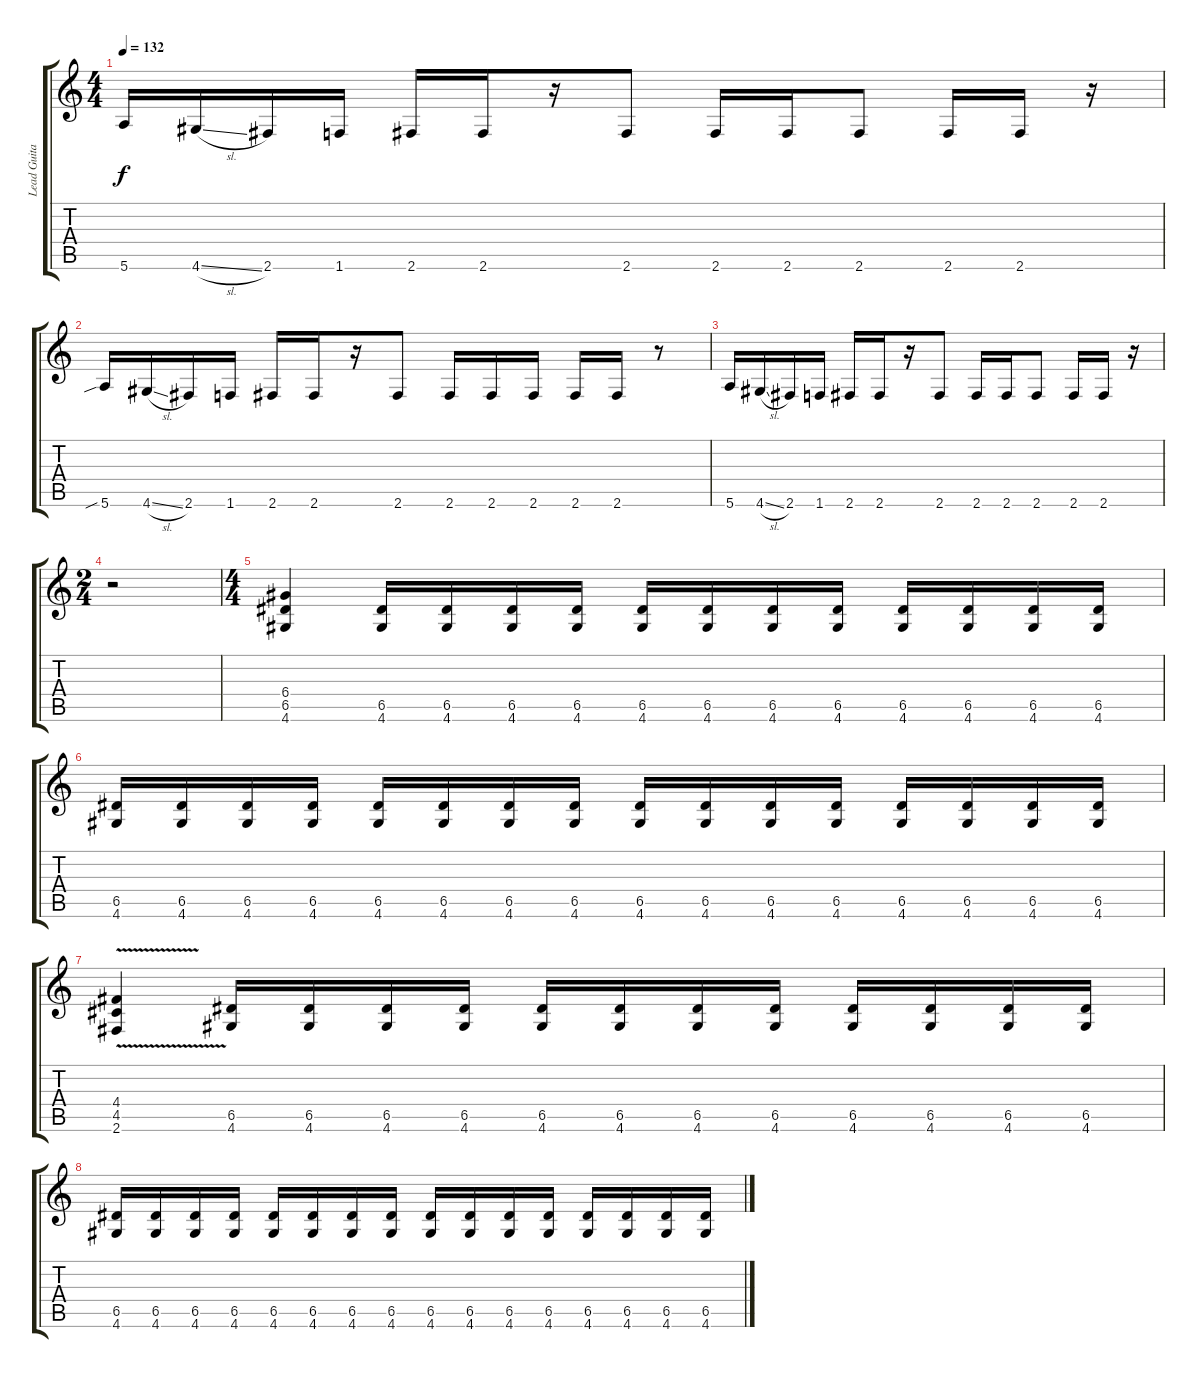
\track ("Lead Guitar" "Lead Guita") {instrument distortionguitar}
\staff {score tabs}
\tuning (E4 B3 G3 D3 A2 E2) {hide}
\ts (4 4)
\tempo 132
\clef g2
\ks c
5.6.16{dy f} 4.6{sl}.16 2.6.16 1.6.16 2.6.16 2.6.16 r.16 2.6.8 2.6.16 2.6.16 2.6.8 2.6.16 2.6.16 r.16 |
5.6{sib}.16 4.6{sl}.16 2.6.16 1.6.16 2.6.16 2.6.16 r.16 2.6.8 2.6.16 2.6.16 2.6.16 2.6.16 2.6.16 r.8 |
5.6.16 4.6{sl}.16 2.6.16 1.6.16 2.6.16 2.6.16 r.16 2.6.8 2.6.16 2.6.16 2.6.8 2.6.16 2.6.16 r.16 |
\ts (2 4)
r.2 |
\ts (4 4)
(6.4 6.5 4.6).4 (6.5 4.6).16 (6.5 4.6).16 (6.5 4.6).16 (6.5 4.6).16 (6.5 4.6).16 (6.5 4.6).16 (6.5 4.6).16 (6.5 4.6).16 (6.5 4.6).16 (6.5 4.6).16 (6.5 4.6).16 (6.5 4.6).16 |
(6.5 4.6).16 (6.5 4.6).16 (6.5 4.6).16 (6.5 4.6).16 (6.5 4.6).16 (6.5 4.6).16 (6.5 4.6).16 (6.5 4.6).16 (6.5 4.6).16 (6.5 4.6).16 (6.5 4.6).16 (6.5 4.6).16 (6.5 4.6).16 (6.5 4.6).16 (6.5 4.6).16 (6.5 4.6).16 |
(4.4{v} 4.5 2.6).4 (6.5 4.6).16 (6.5 4.6).16 (6.5 4.6).16 (6.5 4.6).16 (6.5 4.6).16 (6.5 4.6).16 (6.5 4.6).16 (6.5 4.6).16 (6.5 4.6).16 (6.5 4.6).16 (6.5 4.6).16 (6.5 4.6).16 |
(6.5 4.6).16 (6.5 4.6).16 (6.5 4.6).16 (6.5 4.6).16 (6.5 4.6).16 (6.5 4.6).16 (6.5 4.6).16 (6.5 4.6).16 (6.5 4.6).16 (6.5 4.6).16 (6.5 4.6).16 (6.5 4.6).16 (6.5 4.6).16 (6.5 4.6).16 (6.5 4.6).16 (6.5 4.6).16
